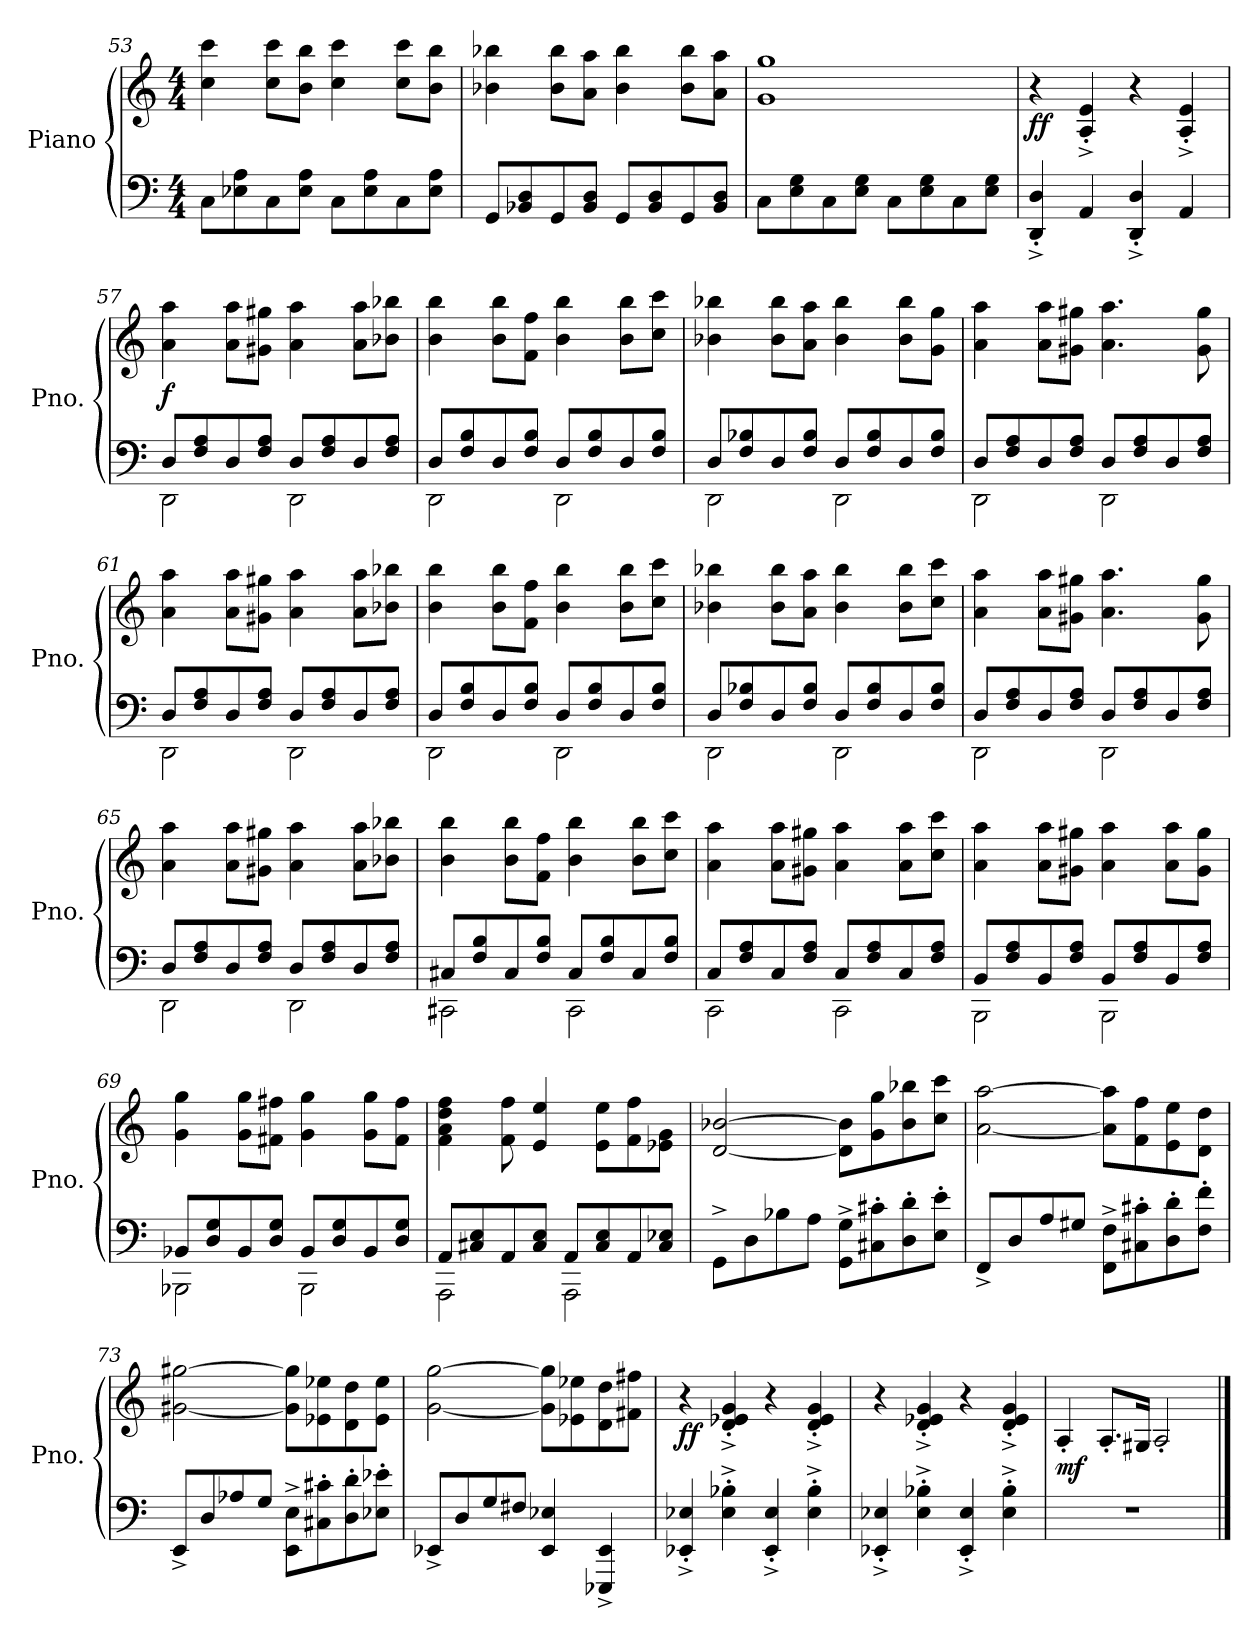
**kern	**kern	**dynam
*part1	*part1	*part1
*staff2	*staff1	*staff1/2
*I"Piano	*	*
*I'Pno.	*	*
!!LO:LB:g=z
*clefF4	*clefG2	*
*k[]	*k[]	*
*M4/4	*M4/4	*
=53	=53	=53
8C\L	4cc\ 4ccc\	.
8E-X\ 8A\	.	.
8C\	8cc\ 8ccc\L	.
8E-\ 8A\J	8b\ 8bb\J	.
8C\L	4cc\ 4ccc\	.
8E-\ 8A\	.	.
8C\	8cc\ 8ccc\L	.
8E-\ 8A\J	8b\ 8bb\J	.
=54	=54	=54
8GG/L	4b-X\ 4bb-X\	.
8BB-X/ 8D/	.	.
8GG/	8b-\ 8bb-\L	.
8BB-/ 8D/J	8a\ 8aa\J	.
8GG/L	4b-\ 4bb-\	.
8BB-/ 8D/	.	.
8GG/	8b-\ 8bb-\L	.
8BB-/ 8D/J	8a\ 8aa\J	.
=55	=55	=55
8C\L	1g 1gg	.
8E\ 8G\	.	.
8C\	.	.
8E\ 8G\J	.	.
8C\L	.	.
8E\ 8G\	.	.
8C\	.	.
8E\ 8G\J	.	.
=56	=56	=56
!	!	!LO:DY:b
4DD/'^ 4D/'^	4r	ff
4AA/	4A/'^ 4e/'^	.
4DD/'^ 4D/'^	4r	.
4AA/	4A/'^ 4e/'^	.
!!LO:LB:g=z
=57	=57	=57
*^	*	*
!	!	!	!LO:DY:b
8D/L	2DD\	4a\ 4aa\	f
8F/ 8A/	.	.	.
8D/	.	8a\ 8aa\L	.
8F/ 8A/J	.	8g#X\ 8gg#X\J	.
8D/L	2DD\	4a\ 4aa\	.
8F/ 8A/	.	.	.
8D/	.	8a\ 8aa\L	.
8F/ 8A/J	.	8b-X\ 8bb-X\J	.
=58	=58	=58	=58
8D/L	2DD\	4b\ 4bb\	.
8F/ 8B/	.	.	.
8D/	.	8b\ 8bb\L	.
8F/ 8B/J	.	8f\ 8ff\J	.
8D/L	2DD\	4b\ 4bb\	.
8F/ 8B/	.	.	.
8D/	.	8b\ 8bb\L	.
8F/ 8B/J	.	8cc\ 8ccc\J	.
=59	=59	=59	=59
8D/L	2DD\	4b-X\ 4bb-X\	.
8F/ 8B-X/	.	.	.
8D/	.	8b-\ 8bb-\L	.
8F/ 8B-/J	.	8a\ 8aa\J	.
8D/L	2DD\	4b-\ 4bb-\	.
8F/ 8B-/	.	.	.
8D/	.	8b-\ 8bb-\L	.
8F/ 8B-/J	.	8g\ 8gg\J	.
=60	=60	=60	=60
8D/L	2DD\	4a\ 4aa\	.
8F/ 8A/	.	.	.
8D/	.	8a\ 8aa\L	.
8F/ 8A/J	.	8g#X\ 8gg#X\J	.
8D/L	2DD\	4.a\ 4.aa\	.
8F/ 8A/	.	.	.
8D/	.	.	.
8F/ 8A/J	.	8g#\ 8gg#\	.
!!LO:LB:g=z
=61	=61	=61	=61
8D/L	2DD\	4a\ 4aa\	.
8F/ 8A/	.	.	.
8D/	.	8a\ 8aa\L	.
8F/ 8A/J	.	8g#X\ 8gg#X\J	.
8D/L	2DD\	4a\ 4aa\	.
8F/ 8A/	.	.	.
8D/	.	8a\ 8aa\L	.
8F/ 8A/J	.	8b-X\ 8bb-X\J	.
=62	=62	=62	=62
8D/L	2DD\	4b\ 4bb\	.
8F/ 8B/	.	.	.
8D/	.	8b\ 8bb\L	.
8F/ 8B/J	.	8f\ 8ff\J	.
8D/L	2DD\	4b\ 4bb\	.
8F/ 8B/	.	.	.
8D/	.	8b\ 8bb\L	.
8F/ 8B/J	.	8cc\ 8ccc\J	.
=63	=63	=63	=63
8D/L	2DD\	4b-X\ 4bb-X\	.
8F/ 8B-X/	.	.	.
8D/	.	8b-\ 8bb-\L	.
8F/ 8B-/J	.	8a\ 8aa\J	.
8D/L	2DD\	4b-\ 4bb-\	.
8F/ 8B-/	.	.	.
8D/	.	8b-\ 8bb-\L	.
8F/ 8B-/J	.	8cc\ 8ccc\J	.
=64	=64	=64	=64
8D/L	2DD\	4a\ 4aa\	.
8F/ 8A/	.	.	.
8D/	.	8a\ 8aa\L	.
8F/ 8A/J	.	8g#X\ 8gg#X\J	.
8D/L	2DD\	4.a\ 4.aa\	.
8F/ 8A/	.	.	.
8D/	.	.	.
8F/ 8A/J	.	8g#\ 8gg#\	.
!!LO:LB:g=z
=65	=65	=65	=65
8D/L	2DD\	4a\ 4aa\	.
8F/ 8A/	.	.	.
8D/	.	8a\ 8aa\L	.
8F/ 8A/J	.	8g#X\ 8gg#X\J	.
8D/L	2DD\	4a\ 4aa\	.
8F/ 8A/	.	.	.
8D/	.	8a\ 8aa\L	.
8F/ 8A/J	.	8b-X\ 8bb-X\J	.
=66	=66	=66	=66
8C#X/L	2CC#X\	4b\ 4bb\	.
8F/ 8B/	.	.	.
8C#/	.	8b\ 8bb\L	.
8F/ 8B/J	.	8f\ 8ff\J	.
8C#/L	2CC#\	4b\ 4bb\	.
8F/ 8B/	.	.	.
8C#/	.	8b\ 8bb\L	.
8F/ 8B/J	.	8cc\ 8ccc\J	.
=67	=67	=67	=67
8C/L	2CC\	4a\ 4aa\	.
8F/ 8A/	.	.	.
8C/	.	8a\ 8aa\L	.
8F/ 8A/J	.	8g#X\ 8gg#X\J	.
8C/L	2CC\	4a\ 4aa\	.
8F/ 8A/	.	.	.
8C/	.	8a\ 8aa\L	.
8F/ 8A/J	.	8cc\ 8ccc\J	.
=68	=68	=68	=68
8BB/L	2BBB\	4a\ 4aa\	.
8F/ 8A/	.	.	.
8BB/	.	8a\ 8aa\L	.
8F/ 8A/J	.	8g#X\ 8gg#X\J	.
8BB/L	2BBB\	4a\ 4aa\	.
8F/ 8A/	.	.	.
8BB/	.	8a\ 8aa\L	.
8F/ 8A/J	.	8g#\ 8gg#\J	.
!!LO:PB:g=z
=69	=69	=69	=69
8BB-X/L	2BBB-X\	4g\ 4gg\	.
8D/ 8G/	.	.	.
8BB-/	.	8g\ 8gg\L	.
8D/ 8G/J	.	8f#X\ 8ff#X\J	.
8BB-/L	2BBB-\	4g\ 4gg\	.
8D/ 8G/	.	.	.
8BB-/	.	8g\ 8gg\L	.
8D/ 8G/J	.	8f#\ 8ff#\J	.
=70	=70	=70	=70
8AA/L	2AAA\	4f\ 4a\ 4dd\ 4ff\	.
8C#X/ 8E/	.	.	.
8AA/	.	8f\ 8ff\	.
8C#/ 8E/J	.	4e/ 4ee/	.
8AA/L	2AAA\	.	.
8C#/ 8E/	.	8e\ 8ee\L	.
8AA/	.	8f\ 8ff\	.
8C#/ 8E-X/J	.	8e-X\ 8g\J	.
*v	*v	*	*
!!LO:LB:g=z
=71	=71	=71
8GG^\L	[2d/ [2b-X/	.
8D\	.	.
8B-X\	.	.
8A\J	.	.
8GG\^ 8G\^L	8d\] 8b-\]L	.
8C#X\' 8c#X\'	8g\ 8gg\	.
8D\' 8d\'	8b-\ 8bb-X\	.
8E\' 8e\'J	8cc\ 8ccc\J	.
=72	=72	=72
8FF^/L	[2a\ [2aa\	.
8D/	.	.
8A/	.	.
8G#X/J	.	.
8FF\^ 8F\^L	8a\] 8aa\]L	.
8C#X\' 8c#X\'	8f\ 8ff\	.
8D\' 8d\'	8e\ 8ee\	.
8F\' 8f\'J	8d\ 8dd\J	.
!!LO:LB:g=z
=73	=73	=73
8EE^/L	[2g#X\ [2gg#X\	.
8D/	.	.
8A-X/	.	.
8G/J	.	.
8EE\^ 8E\^L	8g#\] 8gg#\]L	.
8C#X\' 8c#X\'	8e-X\ 8ee-X\	.
8D\' 8d\'	8d\ 8dd\	.
8E-X\' 8e-X\'J	8e-\ 8ee-\J	.
=74	=74	=74
8EE-X^/L	[2g\ [2gg\	.
8D/	.	.
8G/	.	.
8F#X/J	.	.
4EE-/ 4E-X/	8g\] 8gg\]L	.
.	8e-X\ 8ee-X\	.
4EEE-X/^ 4EE-/^	8d\ 8dd\	.
.	8f#X\ 8ff#X\J	.
!!LO:LB:g=z
=75	=75	=75
!	!	!LO:DY:b
4EE-X/'^ 4E-X/'^	4r	ff
4E-\'^ 4B-X\'^	4d/'^ 4e-X/'^ 4g/'^	.
4EE-/'^ 4E-/'^	4r	.
4E-\'^ 4B-\'^	4d/'^ 4e-/'^ 4g/'^	.
=76	=76	=76
4EE-X/'^ 4E-X/'^	4r	.
4E-\'^ 4B-X\'^	4d/'^ 4e-X/'^ 4g/'^	.
4EE-/'^ 4E-/'^	4r	.
4E-\'^ 4B-\'^	4d/'^ 4e-/'^ 4g/'^	.
=77	=77	=77
!	!	!LO:DY:b
1r	4A'/	mf
.	8.A'/L	.
.	16G#X/Jk	.
.	2A'/	.
==	==	==
*-	*-	*-
